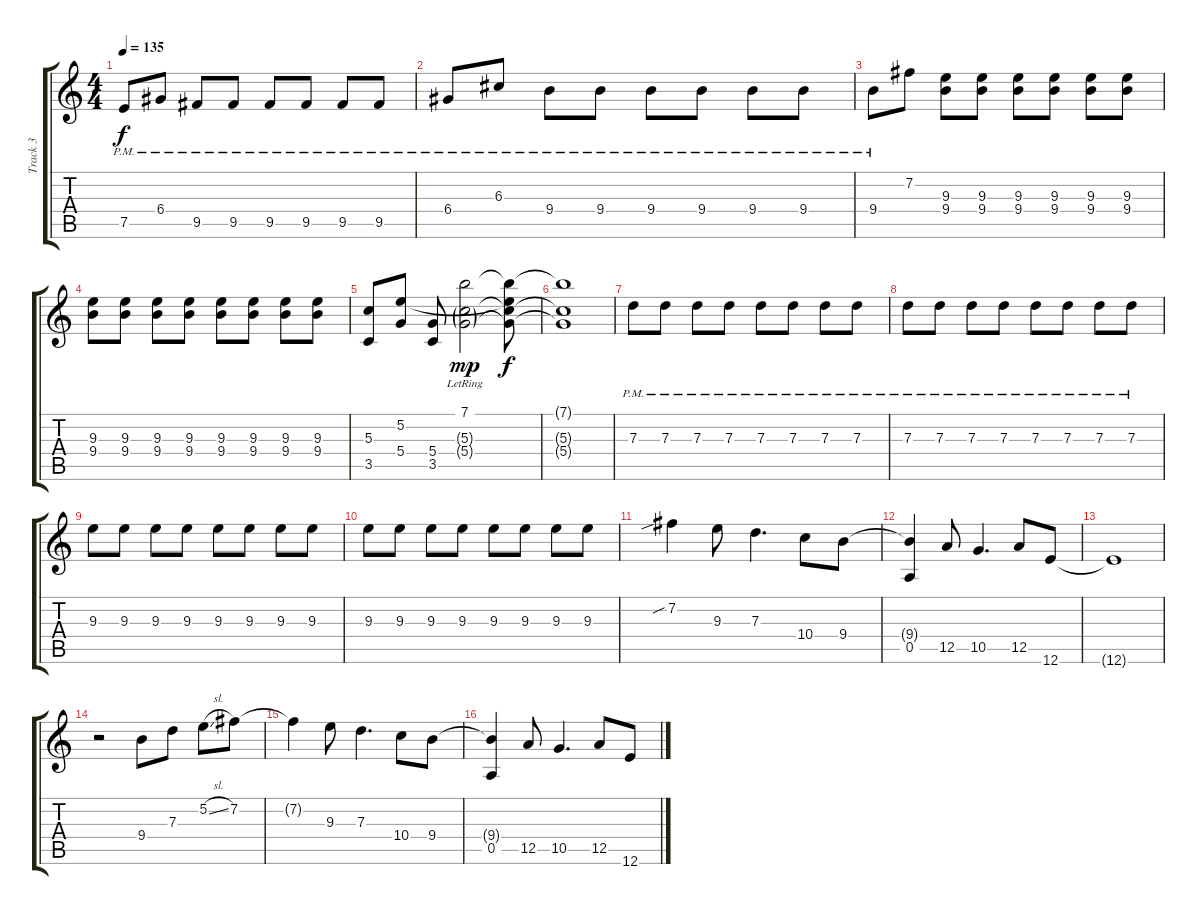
\track ("Track 3" "Track 3") {instrument overdrivenguitar}
\staff {score tabs}
\tuning (E4 B3 G3 D3 A2 E2) {hide}
\ts (4 4)
\tempo 135
\clef g2
\ks c
7.5{pm}.8{dy f} 6.4{pm}.8 9.5{pm}.8 9.5{pm}.8 9.5{pm}.8 9.5{pm}.8 9.5{pm}.8 9.5{pm}.8 |
6.4{pm}.8 6.3{pm}.8 9.4{pm}.8 9.4{pm}.8 9.4{pm}.8 9.4{pm}.8 9.4{pm}.8 9.4{pm}.8 |
9.4{pm}.8 7.2.8 (9.3 9.4).8 (9.3 9.4).8 (9.3 9.4).8 (9.3 9.4).8 (9.3 9.4).8 (9.3 9.4).8 |
(9.3 9.4).8 (9.3 9.4).8 (9.3 9.4).8 (9.3 9.4).8 (9.3 9.4).8 (9.3 9.4).8 (9.3 9.4).8 (9.3 9.4).8 |
(5.3 3.5).8 (5.2 5.4).8 (5.4 3.5).8 (7.1{lr} 5.3{g lr} 5.4{g lr}).2{dy mp} (7.1{t} 5.2{t} 5.3{t} 5.4{t}).8{dy f} |
(7.1{t} 5.3{t} 5.4{t}).1 |
7.3{pm}.8 7.3{pm}.8 7.3{pm}.8 7.3{pm}.8 7.3{pm}.8 7.3{pm}.8 7.3{pm}.8 7.3{pm}.8 |
7.3{pm}.8 7.3{pm}.8 7.3{pm}.8 7.3{pm}.8 7.3{pm}.8 7.3{pm}.8 7.3{pm}.8 7.3{pm}.8 |
9.3.8 9.3.8 9.3.8 9.3.8 9.3.8 9.3.8 9.3.8 9.3.8 |
9.3.8 9.3.8 9.3.8 9.3.8 9.3.8 9.3.8 9.3.8 9.3.8 |
7.2{sib}.4 9.3.8 7.3.4{d} 10.4.8 9.4.8 |
(9.4{t} 0.5).4 12.5.8 10.5.4{d} 12.5.8 12.6.8 |
12.6{t}.1 |
r.2 9.4.8 7.3.8 5.2{sl}.8 7.2.8 |
7.2{t}.4 9.3.8 7.3.4{d} 10.4.8 9.4.8 |
(9.4{t} 0.5).4 12.5.8 10.5.4{d} 12.5.8 12.6.8
